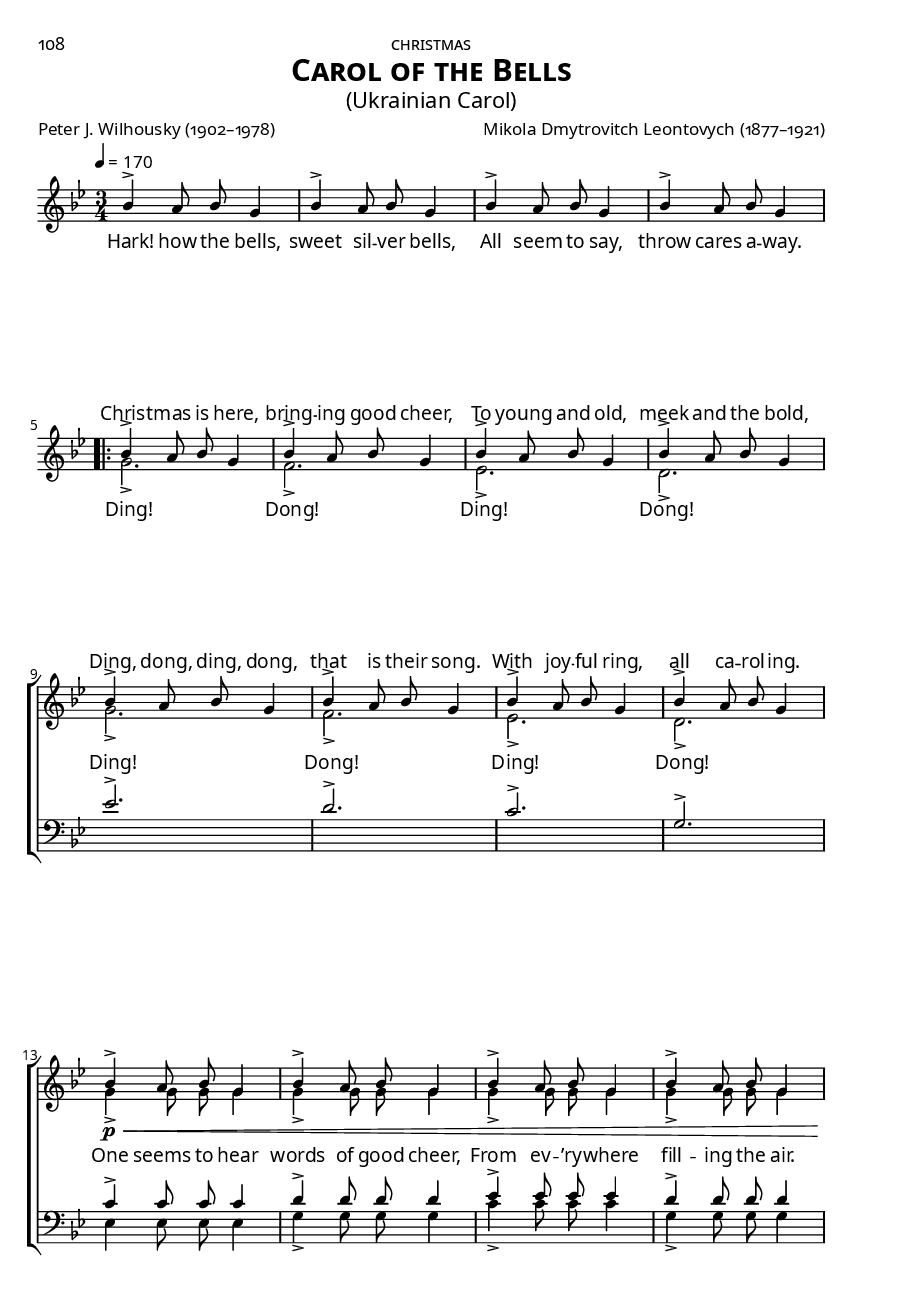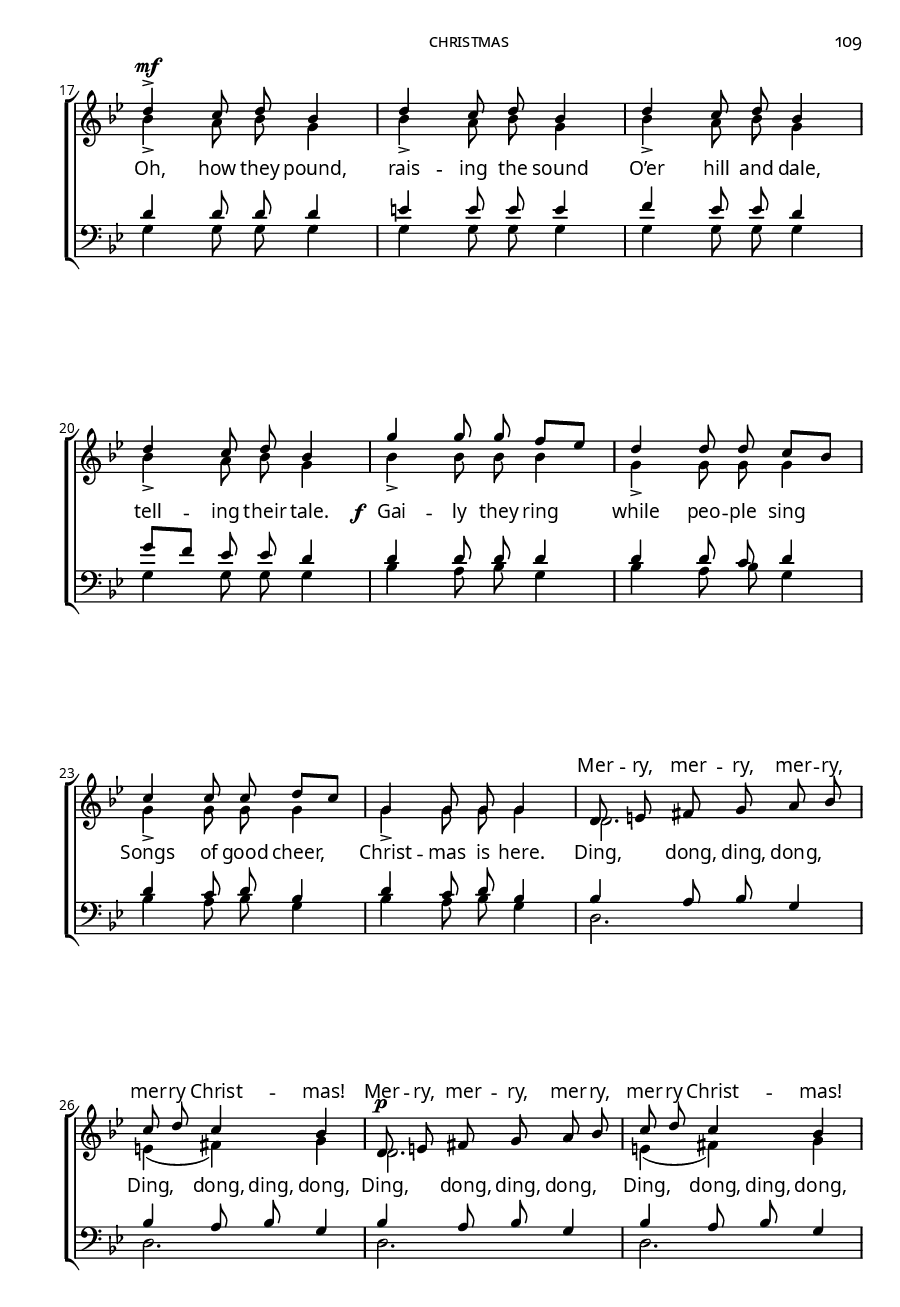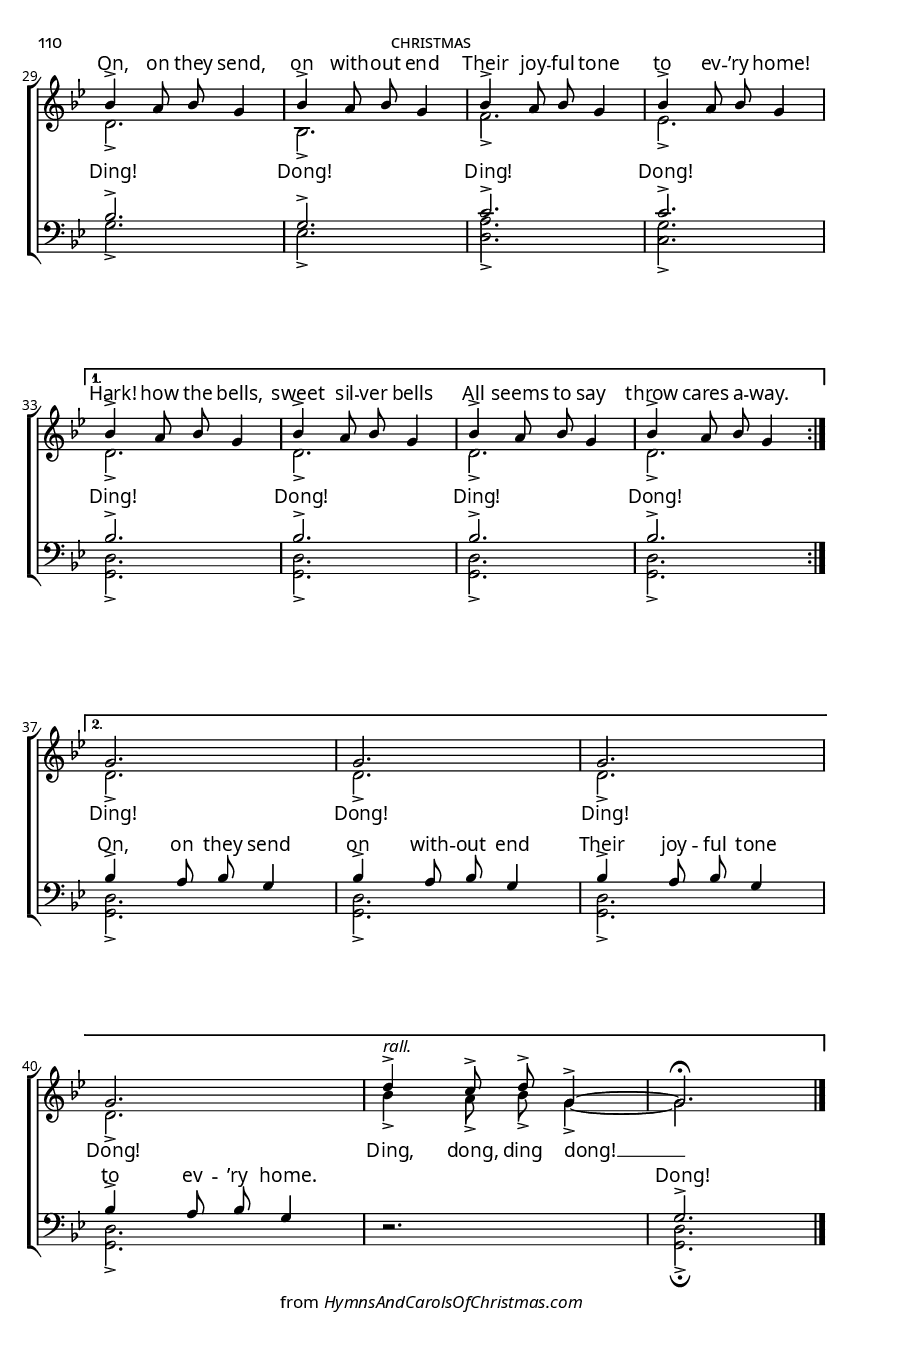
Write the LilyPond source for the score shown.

\version "2.14.2"
\include "util.ly"
\header {
  title = \markup{\override #'(font-name . "Garamond Premier Pro Semibold"){ \abs-fontsize #15 \smallCapsOldStyle"Carol of the Bells"}}
  subtitle = \markup{\override #'(font-name . "Garamond Premier Pro"){ \abs-fontsize #10.5 "(Ukrainian Carol)"}}
  poet = \markup\oldStyleNum"Peter J. Wilhousky (1902–1978)"
  composer = \markup\oldStyleNum"Mikola Dmytrovitch Leontovych (1877–1921)"
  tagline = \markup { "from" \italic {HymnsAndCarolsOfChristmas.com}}
}
\paper {
  %print-all-headers = ##f
  paper-height = 9\in
  paper-width = 6\in
  indent = 0\in
  %system-system-spacing = #'((basic-distance . 10) (padding . 0))
  %system-system-spacing =
  %  #'((basic-distance . 0)
  %     (minimum-distance . 0)
  %     (padding . -0.35)
  %     (stretchability . 100))
  ragged-last-bottom = ##f
  ragged-bottom = ##f
  two-sided = ##t
  inner-margin = 0.5\in
  outer-margin = 0.25\in
  top-margin = 0.25\in
  bottom-margin = 0.25\in
  first-page-number = #108
  print-first-page-number = ##t
  headerLine = \markup{\override #'(font-name . "Garamond Premier Pro") \smallCapsOldStyle"christmas"}
  oddHeaderMarkup = \markup\fill-line{
     \override #'(font-name . "Garamond Premier Pro")\abs-fontsize #8.5
     \combine 
        \fill-line{"" \on-the-fly #print-page-number-check-first
        \oldStylePageNum""
        }
        \fill-line{\headerLine}
  }
  evenHeaderMarkup = \markup {
     \override #'(font-name . "Garamond Premier Pro")\abs-fontsize #8.5
     \combine
        \on-the-fly #print-page-number-check-first
        \oldStylePageNum""
        \fill-line{\headerLine}
  }
}
#(set-global-staff-size 15) \paper{ #(define fonts (make-pango-font-tree "GoudyOlSt BT" "Garamond Premier Pro" "Garamond Premier Pro" (/ 15 20))) }
global = {
  \key bes \major
  \time 3/4
  \autoBeamOff
  \override DynamicLineSpanner #'staff-padding = #0.0
  \override DynamicLineSpanner #'Y-extent = #'(-0.5 . 0.5)
}

sopMusic = \relative c'' {
  \tempo 4 = 170
  bes4-> a8 bes g4 |
  bes4-> a8 bes g4 |
  bes4-> a8 bes g4 |
  bes4-> a8 bes g4 | \break
  \repeat volta 2 {
    
    bes4-> a8 bes g4 |
    bes4-> a8 bes g4 |
    bes4-> a8 bes g4 |
    bes4-> a8 bes g4 | \break
    
    bes4-> a8 bes g4 |
    bes4-> a8 bes g4 |
    bes4-> a8 bes g4 |
    bes4-> a8 bes g4 | \break
    
    bes4->\p\< a8 bes g4
    bes4-> a8 bes g4 |
    bes4-> a8 bes g4 |
    bes4-> a8 bes g4 |
    
    d'4->^\mf c8 d bes4 |
    d4 c8 d bes4 |
    d4 c8 d bes4 |
    d4 c8 d bes4 |
    
    % 4th System
    g'4 g8 g f[ ees] |
    d4 d8 d c[ bes] |
    c4 c8 c d[ c] |
    
    g4 g8 g g4 |
    d8 e fis g a bes |
    c d c4 bes |
    
    d,8^\p e fis g a bes |
    c d c4 bes |
    
    %third page
    bes4-> a8 bes g4 |
    bes4-> a8 bes g4 |
    bes4-> a8 bes g4 |
    bes4-> a8 bes g4 |
  }
  \alternative {
    {
      bes4-> a8 bes g4 | 
      bes4-> a8 bes g4 | 
      bes4-> a8 bes g4 | 
      bes4-> a8 bes g4 | \break
    }
    {
      g2. |
      g |
      g |
      g |
      d'4->^\markup\italic"rall." c8-> d-> g,4->~ |
      g2.\fermata \bar "|."
    }
  }
}
sopWordsBelow = \lyricmode {
  Hark! how the bells, sweet sil -- ver bells,
  All seem to say, throw cares a -- way.
  
}
sopWords = \lyricmode {
  \repeat unfold 16 { \skip 1 }
  Christ -- mas is here, bring -- ing good cheer,
  To young and old, meek and the bold,
  
  Ding, dong, ding, dong, that is their song.
  With joy -- ful ring, all ca -- rol -- ing.
  
  \repeat unfold 48 { \skip 1}
  Mer -- ry, mer -- ry, mer -- ry, mer -- ry Christ -- mas!
  Mer -- ry, mer -- ry, mer -- ry, mer -- ry Christ -- mas!
  
  On, on they send, on with -- out end
  Their joy -- ful tone to ev -- ’ry home!
  
  Hark! how the bells, sweet sil -- ver bells
  All seems to say throw cares a -- way.
}

altoMusic = \relative c'' {
  s2.*4 |
  
  \repeat volta 2 {  
    g2.-> |
    f-> |
    ees-> |
    d-> |
    
    g2.-> |
    f-> |
    ees-> |
    d-> |
    
    g4-> g8 g g4 |
    g4-> g8 g g4 |
    g4-> g8 g g4 |
    g4-> g8 g g4 |
    
    bes4-> a8 bes g4 |
    bes4-> a8 bes g4 |
    bes4-> a8 bes g4 |
    bes4-> a8 bes g4 |
    
    %third system
    bes4-> bes8 bes bes4 |
    g4-> g8 g g4 |
    g4-> g8 g g4 |
    g4-> g8 g g4 |
    
    d2. |
    e4( fis) g |
    
    d2. |
    e4( fis) g |
    
    %page3
    d2.-> |
    bes-> |
    f'-> |
    ees-> |
  }
  
  \alternative {
    {
      d-> |
      d-> |
      d-> |
      d-> |
    }
    
    {
      d-> |
      d-> |
      d-> |
      d-> |
      bes'4-> a8-> bes-> g4->~ |
      g2. \bar "|."
    }
  }
}
altoWords = {
  \lyricmode {
    Ding! Dong! Ding! Dong!
    \dropLyricsV
    Ding! Dong! Ding! Dong!
    
    \set associatedVoice = "sopranos"
    One seems to hear words of good cheer,
    From ev -- ’ry -- where fill -- ing the air.
    
    Oh, how they pound, rais -- ing the sound
    O’er hill and dale, tell -- ing their tale.
    \unset associatedVoice
  }
  \set stanza = \markup\dynamic"f "
  \lyricmode{
    Gai -- ly they ring while peo -- ple sing
    Songs of good cheer, Christ -- mas is \set associatedVoice = "tenors"
    here.
    
    Ding, dong, ding, dong,
    Ding, dong, ding, dong,
    Ding, dong, ding, dong,
    Ding, dong, ding, dong,
    \unset associatedVoice
    Ding! Dong!
    Ding! Dong!
    
    Ding! Dong!
    Ding! Dong!
    
    \raiseLyrics
    Ding! Dong!
    Ding! Dong!
    Ding, dong, ding dong! __
  }
}
tenorMusic = \relative c' {
  s2.*4 |
  
  \repeat volta 2 {
    s2.*4
    
    ees2.-> |
    d-> |
    c-> |
    g-> |
    
    c4-> c8 c c4 |
    d4-> d8 d d4 |
    ees4-> ees8 ees ees4 |
    d4-> d8 d d4 |
    
    d4 d8 d d4 |
    e4 e8 e e4 |
    f4 ees8\noBeam ees d4 |
    g8[ f] ees8 ees d4 |
    
    %third system
    d4 d8 d d4 |
    d4 d8 c d4 |
    d4 c8 d bes4 |
    d4 c8 d bes4 |
    
    bes4 a8 bes g4 |
    bes4 a8 bes g4 |
    bes4 a8 bes g4 |
    bes4 a8 bes g4 |
    
    %page3
    bes2.-> |
    g-> |
    c-> |
    c-> |
  }
  \alternative {
    {
      bes-> |
      bes-> |
      bes-> |
      bes-> |
    }
    
    {
      bes4-> a8 bes g4 |
      bes4-> a8 bes g4 |
      bes4-> a8 bes g4 |
      bes4-> a8 bes g4 |
      
      s2. |
      g2.-> \bar "|."
    }
  }
}
tenorWords = \lyricmode {
  \repeat unfold 76 {\skip 1}
  On, on they send on with -- out end
  Their joy -- ful tone to ev -- ’ry home.
  
  Dong!
}

bassMusic = \relative c {
  s2.*4 |
  
  \repeat volta 2 {
    s2.*8
    
    ees4 ees8 ees8 ees4 |
    g4-> g8 g g4 |
    c4-> c8 c c4 |
    g4-> g8 g g4 |
    
    g4 g8 g g4 |
    g4 g8 g g4 |
    g4 g8 g g4 |
    g4 g8 g g4 |
    
    %third system
    bes4 a8 bes g4 |
    bes4 a8 bes g4 |
    bes4 a8 bes g4 |
    bes4 a8 bes g4 |
    
    d2. |
    d |
    d |
    d |
    
    %page3
    g2.-> |
    ees-> |
    <d a'>-> |
    <c g'>-> |
  }
  \alternative {
    {
      <g d'>-> |
      q-> |
      q-> |
      q-> |
    }
    {
      q-> |
      q-> |
      q-> |
      q-> |
    
      d'\rest |
      q->\fermata \bar "|."
    }
  }
}
bassWords = \lyricmode {
  \repeat unfold 52 { \skip 1 }

  \repeat unfold 4 { \skip 1 }
}

pianoRH = \relative c' {
  
}
pianoLH = \relative c' {
  
}

\score {
  <<
   \new ChoirStaff <<
    \new Staff = women <<
      \new Voice = "sopranos" { \voiceOne << \global \sopMusic >> }
      \new Voice = "altos" { \voiceTwo << \global \altoMusic >> }
    >>
   \new Staff = men <<
      \clef bass
      \new Voice = "tenors" { \voiceOne << \global \tenorMusic >> }
      \new Voice = "basses" { \voiceTwo << \global \bassMusic >> }
    >>
    \new Lyrics \with { alignAboveContext = #"women" \override VerticalAxisGroup #'nonstaff-relatedstaff-spacing = #'((basic-distance . 1))} \lyricsto "sopranos" \sopWords
    \new Lyrics = "altos"  \with { alignBelowContext = #"women" } \lyricsto "altos" \altoWords
    \context Lyrics = "altos" \lyricsto "sopranos" \sopWordsBelow
    \new Lyrics \with { alignAboveContext = #"men" \override VerticalAxisGroup #'nonstaff-relatedstaff-spacing = #'((basic-distance . 1))} \lyricsto "tenors" \tenorWords
    \new Lyrics \with { alignBelowContext = #"men" \override VerticalAxisGroup #'nonstaff-relatedstaff-spacing = #'((basic-distance . 1))} \lyricsto "basses" \bassWords
  >>
%    \new PianoStaff << \new Staff { \new Voice { \pianoRH } } \new Staff { \clef "bass" \pianoLH } >>
  >>
  \layout {
    \context {
      \Score
      %\override SpacingSpanner #'base-shortest-duration = #(ly:make-moment 1 8)
      %\override SpacingSpanner #'common-shortest-duration = #(ly:make-moment 1 4)
    }
    \context {
      % Remove all empty staves
      \Staff \RemoveEmptyStaves \override VerticalAxisGroup #'remove-first = ##t
    }
    \context {
      \Lyrics
      \override LyricText #'X-offset = #center-on-word
    }
  }
  
}

\score {
  \unfoldRepeats

  <<
   \new ChoirStaff <<
    \new Staff = women <<
      \new Voice = "sopranos" { \voiceOne << \global \sopMusic >> }
      \new Voice = "altos" { \voiceTwo << \global \altoMusic >> }
    >>
   \new Staff = men <<
      \clef bass
      \new Voice = "tenors" { \voiceOne << \global \tenorMusic >> }
      \new Voice = "basses" { \voiceTwo << \global \bassMusic >> }
    >>
    \new Lyrics \with { alignAboveContext = #"women" \override VerticalAxisGroup #'nonstaff-relatedstaff-spacing = #'((basic-distance . 1))} \lyricsto "sopranos" \sopWords
    \new Lyrics = "altos"  \with { alignBelowContext = #"women" } \lyricsto "altos" \altoWords
    \context Lyrics = "altos" \lyricsto "sopranos" \sopWordsBelow
    \new Lyrics \with { alignAboveContext = #"men" \override VerticalAxisGroup #'nonstaff-relatedstaff-spacing = #'((basic-distance . 1))} \lyricsto "tenors" \tenorWords
    \new Lyrics \with { alignBelowContext = #"men" \override VerticalAxisGroup #'nonstaff-relatedstaff-spacing = #'((basic-distance . 1))} \lyricsto "basses" \bassWords
  >>
%    \new PianoStaff << \new Staff { \new Voice { \pianoRH } } \new Staff { \clef "bass" \pianoLH } >>
  >>
  
  \midi {
    \tempo 4 = 170
    \set Staff.midiInstrument = "flute"
  
    \context {
      \Voice
      \remove "Dynamic_performer"
    }
  }
}

